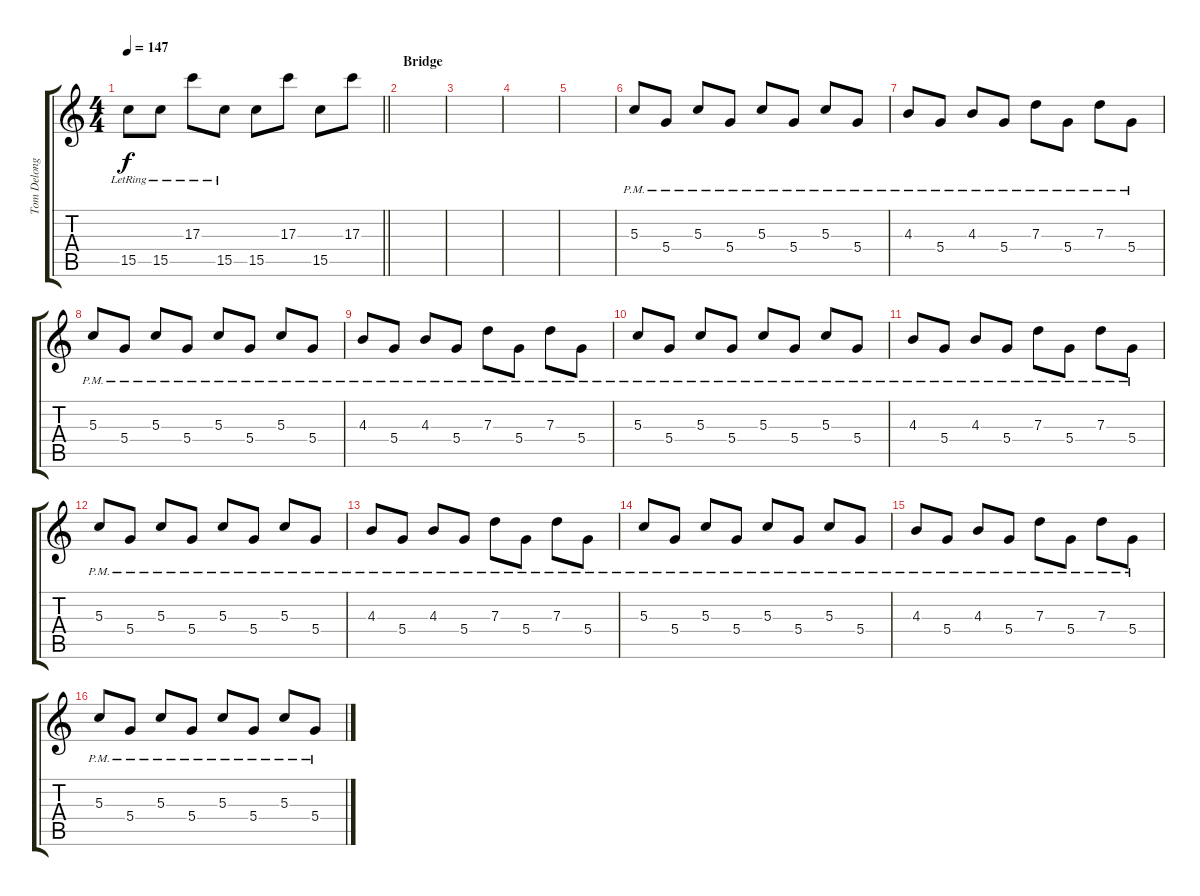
\track ("Tom Delonge - Guitar" "Tom Delong") {instrument distortionguitar}
\staff {score tabs}
\tuning (E4 B3 G3 D3 A2 E2) {hide}
\ts (4 4)
\tempo 147
\clef g2
\barLineRight lightlight
\ks c
15.5{lr}.8{dy f} 15.5{lr}.8 17.3{lr}.8 15.5{lr}.8 15.5.8 17.3.8 15.5.8 17.3.8 |
\section ("" "Bridge")
|
|
|
|
5.3{pm}.8 5.4{pm}.8 5.3{pm}.8 5.4{pm}.8 5.3{pm}.8 5.4{pm}.8 5.3{pm}.8 5.4{pm}.8 |
4.3{pm}.8 5.4{pm}.8 4.3{pm}.8 5.4{pm}.8 7.3{pm}.8 5.4{pm}.8 7.3{pm}.8 5.4{pm}.8 |
5.3{pm}.8 5.4{pm}.8 5.3{pm}.8 5.4{pm}.8 5.3{pm}.8 5.4{pm}.8 5.3{pm}.8 5.4{pm}.8 |
4.3{pm}.8 5.4{pm}.8 4.3{pm}.8 5.4{pm}.8 7.3{pm}.8 5.4{pm}.8 7.3{pm}.8 5.4{pm}.8 |
5.3{pm}.8 5.4{pm}.8 5.3{pm}.8 5.4{pm}.8 5.3{pm}.8 5.4{pm}.8 5.3{pm}.8 5.4{pm}.8 |
4.3{pm}.8 5.4{pm}.8 4.3{pm}.8 5.4{pm}.8 7.3{pm}.8 5.4{pm}.8 7.3{pm}.8 5.4{pm}.8 |
5.3{pm}.8 5.4{pm}.8 5.3{pm}.8 5.4{pm}.8 5.3{pm}.8 5.4{pm}.8 5.3{pm}.8 5.4{pm}.8 |
4.3{pm}.8 5.4{pm}.8 4.3{pm}.8 5.4{pm}.8 7.3{pm}.8 5.4{pm}.8 7.3{pm}.8 5.4{pm}.8 |
5.3{pm}.8 5.4{pm}.8 5.3{pm}.8 5.4{pm}.8 5.3{pm}.8 5.4{pm}.8 5.3{pm}.8 5.4{pm}.8 |
4.3{pm}.8 5.4{pm}.8 4.3{pm}.8 5.4{pm}.8 7.3{pm}.8 5.4{pm}.8 7.3{pm}.8 5.4{pm}.8 |
5.3{pm}.8 5.4{pm}.8 5.3{pm}.8 5.4{pm}.8 5.3{pm}.8 5.4{pm}.8 5.3{pm}.8 5.4{pm}.8
